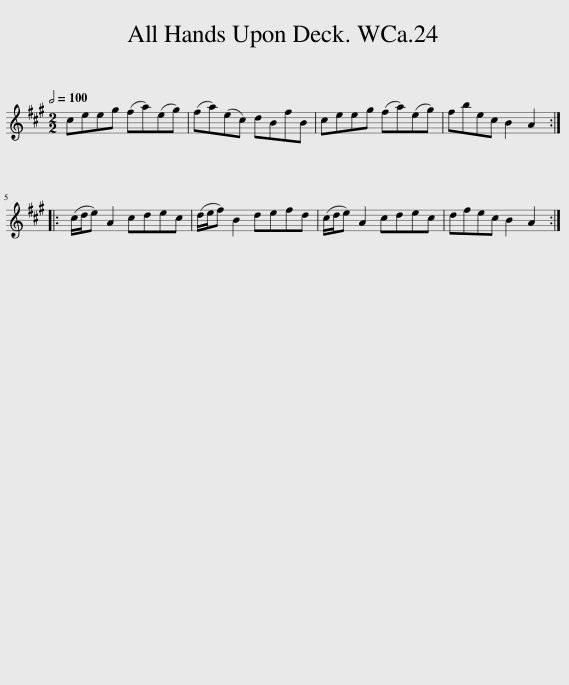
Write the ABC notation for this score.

X:1
L:1/8
Q:1/2=100
M:2/2
I:linebreak $
K:A
V:1 treble
V:1
 ceeg (fa)(eg) | (fa)(ec) dBfB | ceeg (fa)(eg) | fbec B2 A2 ::$ (c/d/e) A2 cdec | %5
 (d/e/f) B2 defd | (c/d/e) A2 cdec | dfec B2 A2 :| %8
